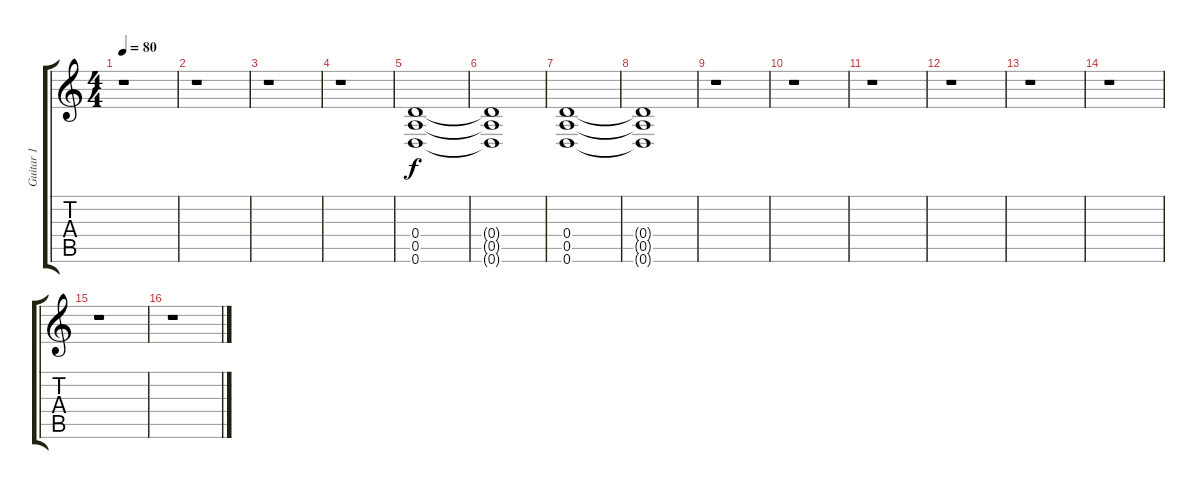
\track ("Guitar 1" "Guitar 1") {instrument electricguitarclean}
\staff {score tabs}
\tuning (D4 A3 Gb3 D3 A2 D2) {hide}
\ts (4 4)
\tempo 80
\clef g2
\ks c
r.1{dy f} |
r.1 |
r.1 |
r.1 |
(0.4 0.5 0.6).1 |
(0.4{t} 0.5{t} 0.6{t}).1 |
(0.4 0.5 0.6).1 |
(0.4{t} 0.5{t} 0.6{t}).1 |
r.1 |
r.1 |
r.1 |
r.1 |
r.1 |
r.1 |
r.1 |
r.1
